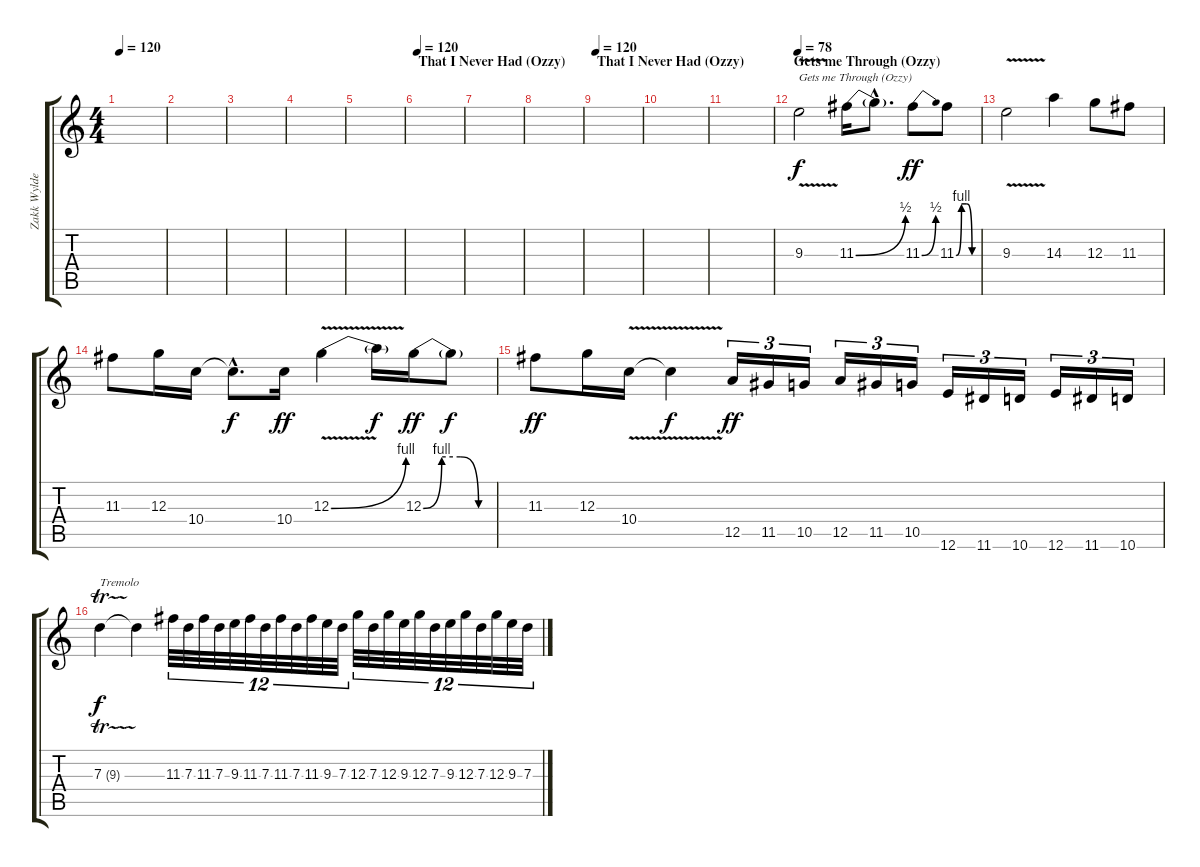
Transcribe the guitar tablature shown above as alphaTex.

\track ("Zakk Wylde" "Zakk Wylde") {instrument overdrivenguitar}
\staff {score tabs}
\tuning (E4 B3 G3 D3 A2 E2) {hide}
\ts (4 4)
\tempo 120
\clef g2
\ks c
|
|
|
|
|
\section ("" "That I Never Had (Ozzy)")
\tempo 120
|
|
|
\section ("" "That I Never Had (Ozzy)")
\tempo 120
|
|
|
\section ("" "Gets me Through (Ozzy)")
\tempo 78
9.3{v}.2{txt "Gets me Through (Ozzy)"} 11.3{be (bend 0 0 60 2)}.16 11.3{hac t}.8{d dy f} 11.3{be (bend 0 0 60 2)}.8{dy ff} 11.3{be (custom 0 0 15 4 30 4 45 0 60 0)}.8 |
9.3{v}.2 14.3.4 12.3.8 11.3.8 |
11.3.8 12.3.16 10.4.16 10.4{hac t}.8{d dy f} 10.4.16{dy ff} 12.3{be (bend 0 0 60 4) v}.4 12.3{t}.16{dy f} 12.3{be (custom 0 0 15 4 30 4 45 0 60 0)}.16{dy ff} 12.3{t}.8{dy f} |
11.3.8{dy ff} 12.3.16 10.4{v}.16 10.4{t}.4{dy f} 12.5.16{tu (3 2) dy ff} 11.5.16{tu (3 2)} 10.5.16{tu (3 2)} 12.5.16{tu (3 2)} 11.5.16{tu (3 2)} 10.5.16{tu (3 2)} 12.6.16{tu (3 2)} 11.6.16{tu (3 2)} 10.6.16{tu (3 2)} 12.6.16{tu (3 2)} 11.6.16{tu (3 2)} 10.6.16{tu (3 2)} |
7.3{tr (9 32)}.4{txt "Tremolo" dy f} 7.3{t}.4 11.3.32{tu (12 8)} 7.3.32{tu (12 8)} 11.3.32{tu (12 8)} 7.3.32{tu (12 8)} 9.3.32{tu (12 8)} 11.3.32{tu (12 8)} 7.3.32{tu (12 8)} 11.3.32{tu (12 8)} 7.3.32{tu (12 8)} 11.3.32{tu (12 8)} 9.3.32{tu (12 8)} 7.3.32{tu (12 8)} 12.3.32{tu (12 8)} 7.3.32{tu (12 8)} 12.3.32{tu (12 8)} 9.3.32{tu (12 8)} 12.3.32{tu (12 8)} 7.3.32{tu (12 8)} 9.3.32{tu (12 8)} 12.3.32{tu (12 8)} 7.3.32{tu (12 8)} 12.3.32{tu (12 8)} 9.3.32{tu (12 8)} 7.3.32{tu (12 8)}
